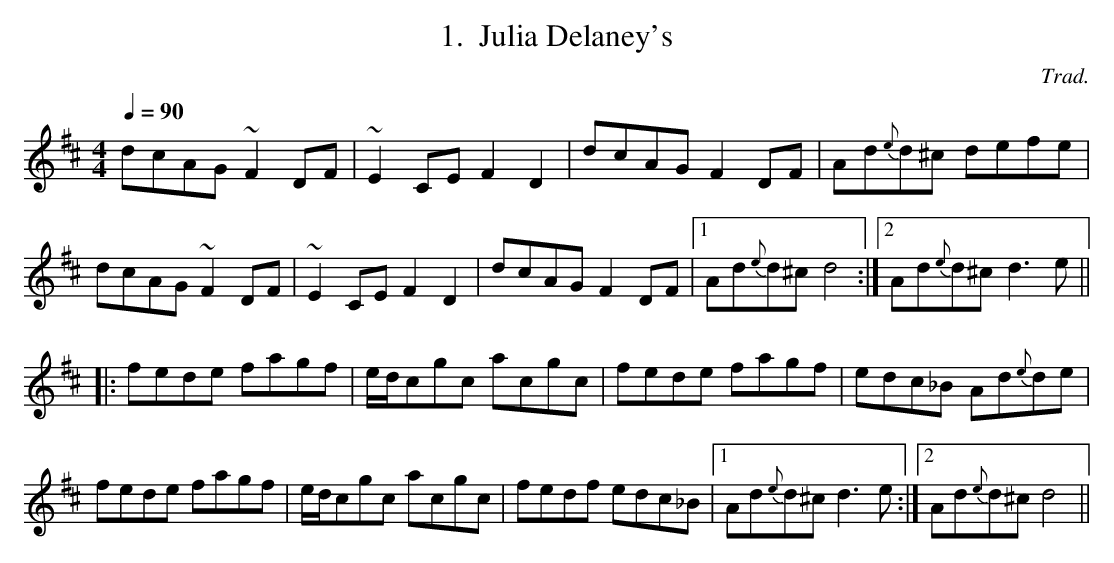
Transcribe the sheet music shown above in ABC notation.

X:1
T:Julia Delaney's
C:Trad.
Q:1/4=90
L:1/8
M:4/4
K:D
dcAG ~F2DF|~E2CE F2D2|dcAG F2DF|Ad{e}d^c defe|
dcAG ~F2DF|~E2CE F2D2|dcAG F2DF|1 Ad{e}d^c d4:|2 Ad{e}d^c d3e||
|:fede fagf|e/d/cgc acgc|fede fagf|edc_B Ad{e}de|
fede fagf|e/d/cgc acgc|fedf edc_B|1 Ad{e}d^c d3e:|2Ad{e}d^cd4||
